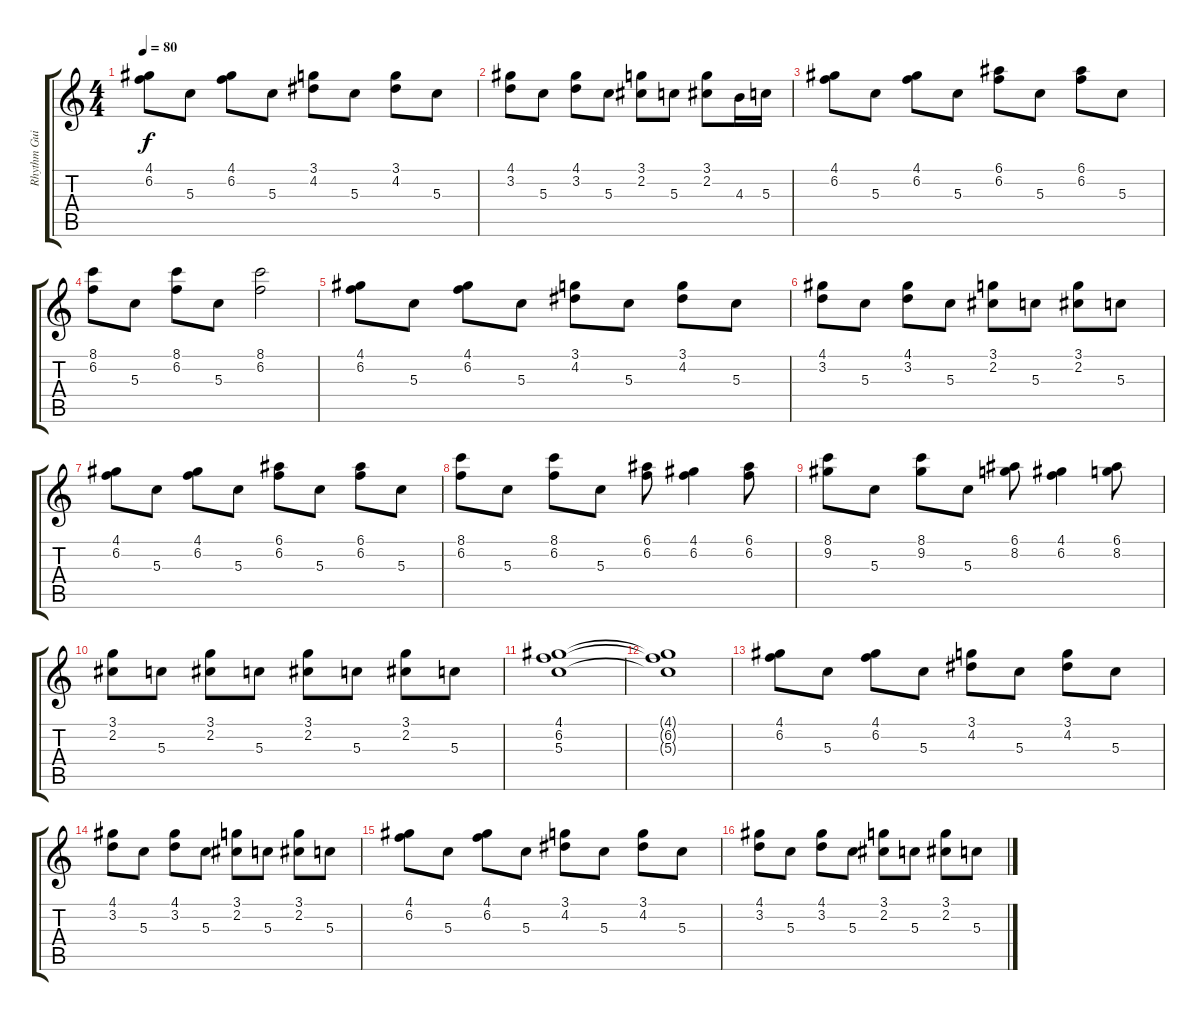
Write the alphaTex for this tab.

\track ("Rhythm Guitar 2" "Rhythm Gui") {instrument acousticguitarsteel}
\staff {score tabs}
\tuning (E4 B3 G3 D3 A2 E2) {hide}
\ts (4 4)
\tempo 80
\clef g2
\ks c
(4.1 6.2).8{dy f instrument acousticguitarsteel} 5.3.8 (4.1 6.2).8 5.3.8 (3.1 4.2).8 5.3.8 (3.1 4.2).8 5.3.8 |
(4.1 3.2).8 5.3.8 (4.1 3.2).8 5.3.8 (3.1 2.2).8 5.3.8 (3.1 2.2).8 4.3.16 5.3.16 |
(4.1 6.2).8 5.3.8 (4.1 6.2).8 5.3.8 (6.1 6.2).8 5.3.8 (6.1 6.2).8 5.3.8 |
(8.1 6.2).8 5.3.8 (8.1 6.2).8 5.3.8 (8.1 6.2).2 |
(4.1 6.2).8 5.3.8 (4.1 6.2).8 5.3.8 (3.1 4.2).8 5.3.8 (3.1 4.2).8 5.3.8 |
(4.1 3.2).8 5.3.8 (4.1 3.2).8 5.3.8 (3.1 2.2).8 5.3.8 (3.1 2.2).8 5.3.8 |
(4.1 6.2).8 5.3.8 (4.1 6.2).8 5.3.8 (6.1 6.2).8 5.3.8 (6.1 6.2).8 5.3.8 |
(8.1 6.2).8 5.3.8 (8.1 6.2).8 5.3.8 (6.1 6.2).8 (4.1 6.2).4 (6.1 6.2).8 |
(8.1 9.2).8 5.3.8 (8.1 9.2).8 5.3.8 (6.1 8.2).8 (4.1 6.2).4 (6.1 8.2).8 |
(3.1 2.2).8 5.3.8 (3.1 2.2).8 5.3.8 (3.1 2.2).8 5.3.8 (3.1 2.2).8 5.3.8 |
(4.1 6.2 5.3).1 |
(4.1{t} 6.2{t} 5.3{t}).1 |
(4.1 6.2).8 5.3.8 (4.1 6.2).8 5.3.8 (3.1 4.2).8 5.3.8 (3.1 4.2).8 5.3.8 |
(4.1 3.2).8 5.3.8 (4.1 3.2).8 5.3.8 (3.1 2.2).8 5.3.8 (3.1 2.2).8 5.3.8 |
(4.1 6.2).8 5.3.8 (4.1 6.2).8 5.3.8 (3.1 4.2).8 5.3.8 (3.1 4.2).8 5.3.8 |
(4.1 3.2).8 5.3.8 (4.1 3.2).8 5.3.8 (3.1 2.2).8 5.3.8 (3.1 2.2).8 5.3.8
